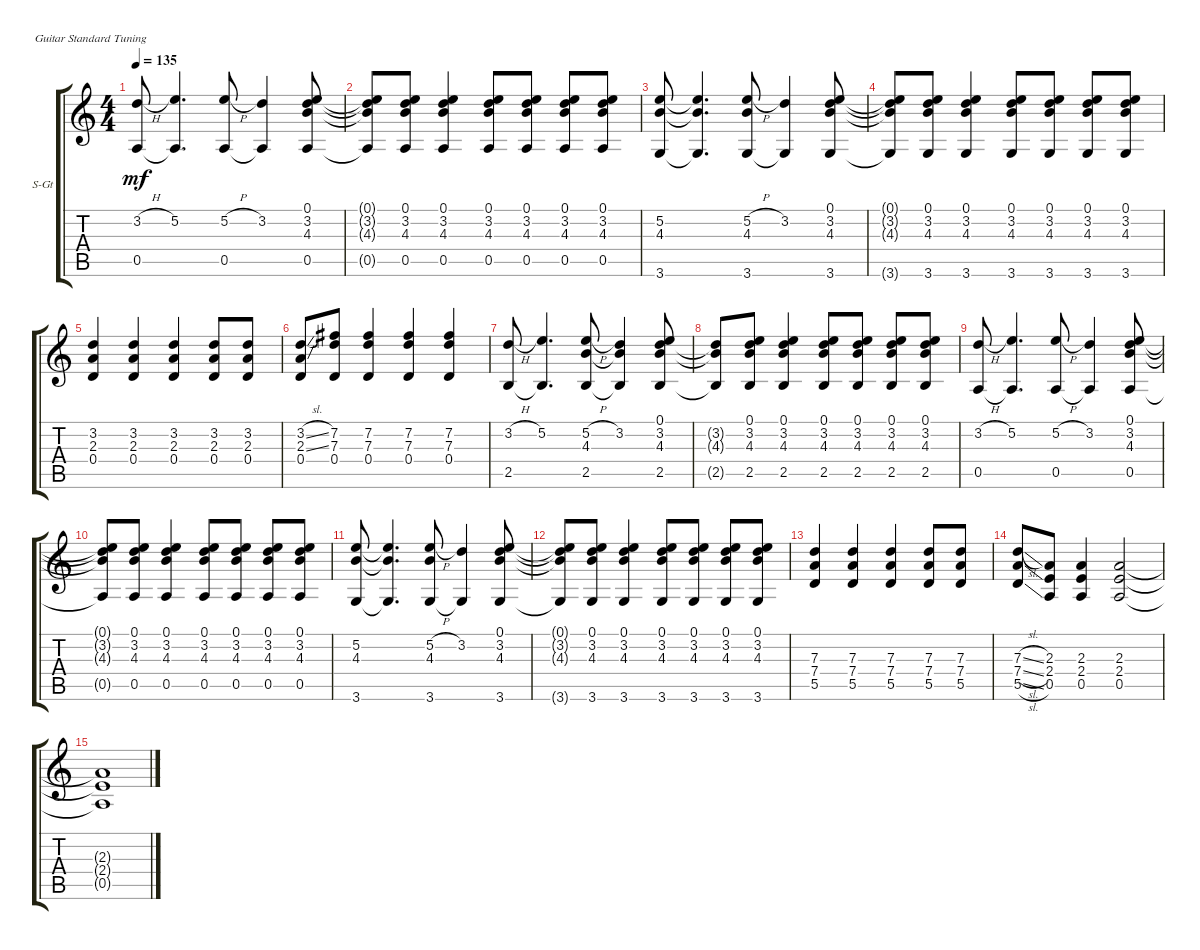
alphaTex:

\defaultSystemsLayout 4
\bracketExtendMode groupsimilarinstruments
\firstSystemTrackNameOrientation horizontal
\otherSystemsTrackNameOrientation horizontal
\track ("Steel Guitar" "S-Gt") {instrument acousticguitarsteel}
\staff {score tabs}
\tuning (E4 B3 G3 D3 A2 E2)
\ts (4 4)
\tempo 135
\clef g2
\ks c
(0.5 3.2{h}).8{dy mf} (5.2 0.5{t}).4{d} (0.5 5.2{h}).8 (0.5{t} 3.2).4 (0.5 3.2 4.3 0.1).8 |
(4.3{t} 3.2{t} 0.5{t} 0.1{t}).8 (4.3 0.5 3.2 0.1).8 (0.5 3.2 4.3 0.1).4 (0.5 3.2 4.3 0.1).8 (0.5 3.2 4.3 0.1).8 (0.5 3.2 4.3 0.1).8 (0.5 3.2 4.3 0.1).8 |
(4.3 3.6 5.2).8 (3.6{t} 5.2{t} 4.3{t}).4{d} (3.6 5.2{h} 4.3).8 (3.2 3.6{t}).4 (3.2 4.3 3.6 0.1).8 |
(3.6{t} 3.2{t} 4.3{t} 0.1{t}).8 (3.6 3.2 4.3 0.1).8 (3.6 3.2 4.3 0.1).4 (3.6 3.2 4.3 0.1).8 (3.6 3.2 4.3 0.1).8 (3.6 3.2 4.3 0.1).8 (3.6 3.2 4.3 0.1).8 |
(0.4 2.3 3.2).4 (0.4 2.3 3.2).4 (0.4 2.3 3.2).4 (0.4 2.3 3.2).8 (0.4 2.3 3.2).8 |
(0.4 2.3{sl} 3.2{sl}).8 (0.4 7.3 7.2).8 (0.4 7.3 7.2).4 (0.4 7.3 7.2).4 (0.4 7.3 7.2).4 |
(3.2{h} 2.5).8 (2.5{t} 5.2).4{d} (2.5 5.2{h} 4.3).8 (3.2 2.5{t} 4.3{t}).4 (3.2 4.3 2.5 0.1).8 |
(3.2{t} 4.3{t} 2.5{t}).8 (3.2 4.3 2.5 0.1).8 (3.2 4.3 2.5 0.1).4 (3.2 4.3 2.5 0.1).8 (3.2 4.3 2.5 0.1).8 (3.2 4.3 2.5 0.1).8 (3.2 4.3 2.5 0.1).8 |
(0.5 3.2{h}).8 (5.2 0.5{t}).4{d} (0.5 5.2{h}).8 (0.5{t} 3.2).4 (0.5 3.2 4.3 0.1).8 |
(4.3{t} 3.2{t} 0.5{t} 0.1{t}).8 (4.3 0.5 3.2 0.1).8 (0.5 3.2 4.3 0.1).4 (0.5 3.2 4.3 0.1).8 (0.5 3.2 4.3 0.1).8 (0.5 3.2 4.3 0.1).8 (0.5 3.2 4.3 0.1).8 |
(4.3 3.6 5.2).8 (3.6{t} 5.2{t} 4.3{t}).4{d} (3.6 5.2{h} 4.3).8 (3.2 3.6{t}).4 (3.2 4.3 3.6 0.1).8 |
(3.6{t} 3.2{t} 4.3{t} 0.1{t}).8 (3.6 3.2 4.3 0.1).8 (3.6 3.2 4.3 0.1).4 (3.6 3.2 4.3 0.1).8 (3.6 3.2 4.3 0.1).8 (3.6 3.2 4.3 0.1).8 (3.6 3.2 4.3 0.1).8 |
(7.4 5.5 7.3).4 (7.4 5.5 7.3).4 (7.4 5.5 7.3).4 (7.4 5.5 7.3).8 (7.4 5.5 7.3).8 |
(7.4{sl} 5.5{sl} 7.3{sl}).8 (0.5 2.4 2.3).8 (0.5 2.4 2.3).4 (0.5 2.4 2.3).2 |
(2.3{t} 2.4{t} 0.5{t}).1
